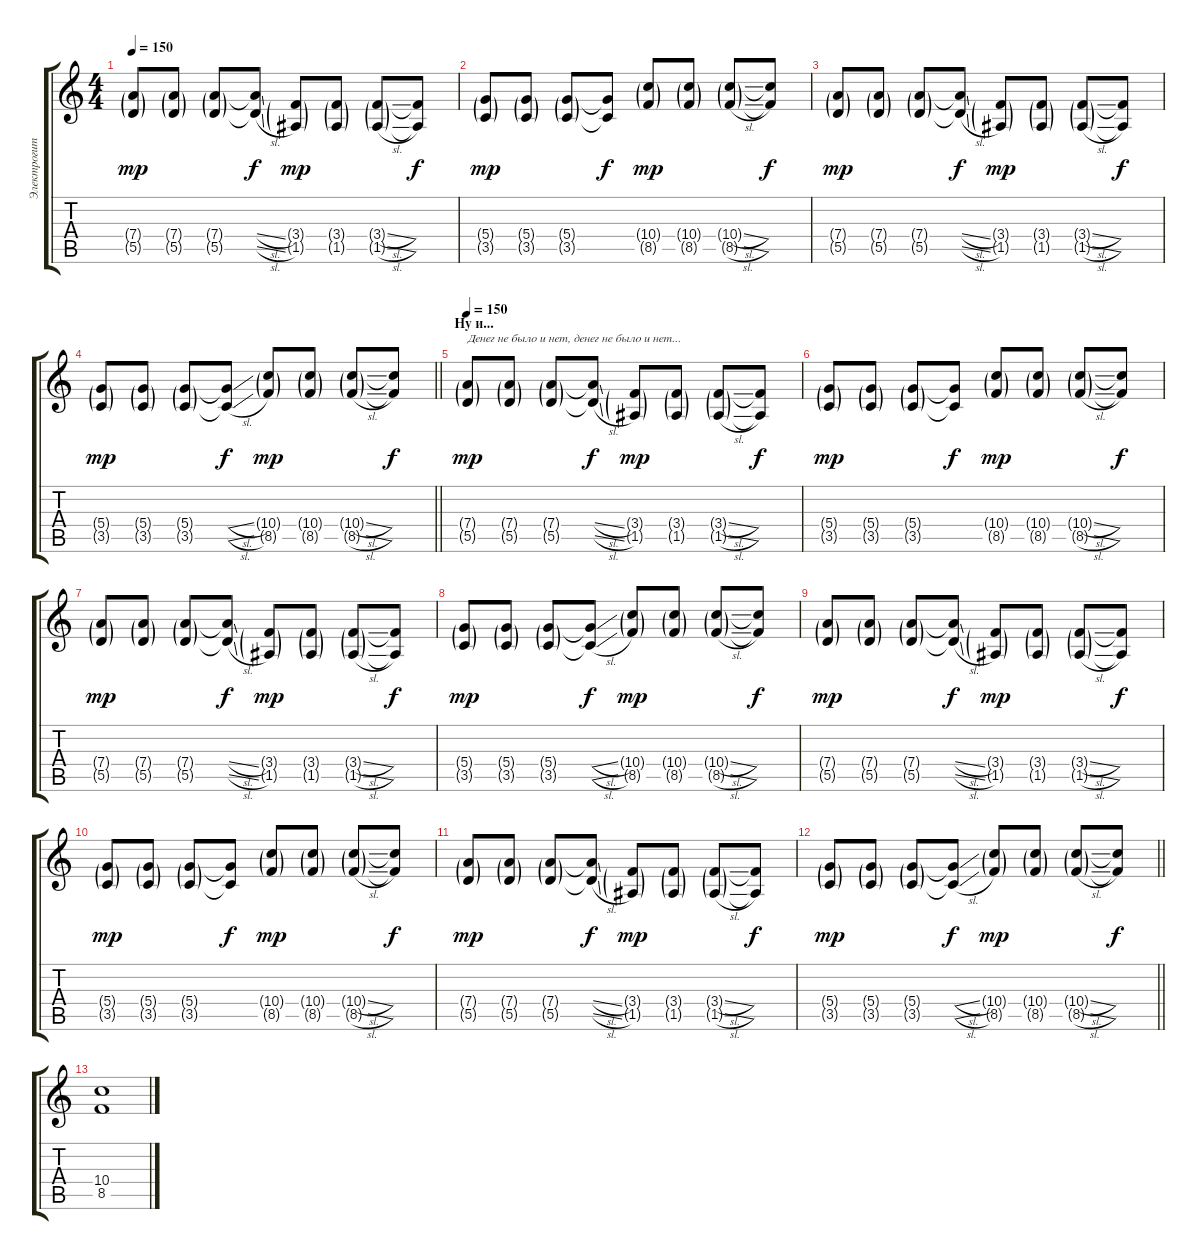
\track ("Электрогитара" "Электрогит") {instrument overdrivenguitar}
\staff {score tabs}
\tuning (E4 B3 G3 D3 A2 E2) {hide}
\ts (4 4)
\tempo 150
\clef g2
\ks c
(7.4{g} 5.5{g}).8{dy mp} (7.4{g} 5.5{g}).8 (7.4{g} 5.5{g}).8 (7.4{sl t} 5.5{sl t}).8{dy f} (3.4{g} 1.5{g}).8{dy mp} (3.4{g} 1.5{g}).8 (3.4{sl g} 1.5{sl g}).8 (3.4{t} 1.5{t}).8{dy f} |
(5.4{g} 3.5{g}).8{dy mp} (5.4{g} 3.5{g}).8 (5.4{g} 3.5{g}).8 (5.4{t} 3.5{t}).8{dy f} (10.4{g} 8.5{g}).8{dy mp} (10.4{g} 8.5{g}).8 (10.4{sl g} 8.5{sl g}).8 (10.4{t} 8.5{t}).8{dy f} |
(7.4{g} 5.5{g}).8{dy mp} (7.4{g} 5.5{g}).8 (7.4{g} 5.5{g}).8 (7.4{sl t} 5.5{sl t}).8{dy f} (3.4{g} 1.5{g}).8{dy mp} (3.4{g} 1.5{g}).8 (3.4{sl g} 1.5{sl g}).8 (3.4{t} 1.5{t}).8{dy f} |
\barLineRight lightlight
(5.4{g} 3.5{g}).8{dy mp} (5.4{g} 3.5{g}).8 (5.4{g} 3.5{g}).8 (5.4{sl t} 3.5{sl t}).8{dy f} (10.4{g} 8.5{g}).8{dy mp} (10.4{g} 8.5{g}).8 (10.4{sl g} 8.5{sl g}).8 (10.4{t} 8.5{t}).8{dy f} |
\section ("" "Ну и...")
\tempo 150
(7.4{g} 5.5{g}).8{txt "Денег не было и нет, денег не было и нет..." dy mp volume 16} (7.4{g} 5.5{g}).8 (7.4{g} 5.5{g}).8 (7.4{sl t} 5.5{sl t}).8{dy f} (3.4{g} 1.5{g}).8{dy mp} (3.4{g} 1.5{g}).8 (3.4{sl g} 1.5{sl g}).8 (3.4{t} 1.5{t}).8{dy f} |
(5.4{g} 3.5{g}).8{dy mp} (5.4{g} 3.5{g}).8 (5.4{g} 3.5{g}).8 (5.4{t} 3.5{t}).8{dy f} (10.4{g} 8.5{g}).8{dy mp} (10.4{g} 8.5{g}).8 (10.4{sl g} 8.5{sl g}).8 (10.4{t} 8.5{t}).8{dy f} |
(7.4{g} 5.5{g}).8{dy mp} (7.4{g} 5.5{g}).8 (7.4{g} 5.5{g}).8 (7.4{sl t} 5.5{sl t}).8{dy f} (3.4{g} 1.5{g}).8{dy mp} (3.4{g} 1.5{g}).8 (3.4{sl g} 1.5{sl g}).8 (3.4{t} 1.5{t}).8{dy f} |
(5.4{g} 3.5{g}).8{dy mp} (5.4{g} 3.5{g}).8 (5.4{g} 3.5{g}).8 (5.4{sl t} 3.5{sl t}).8{dy f} (10.4{g} 8.5{g}).8{dy mp} (10.4{g} 8.5{g}).8 (10.4{sl g} 8.5{sl g}).8 (10.4{t} 8.5{t}).8{dy f} |
(7.4{g} 5.5{g}).8{dy mp} (7.4{g} 5.5{g}).8 (7.4{g} 5.5{g}).8 (7.4{sl t} 5.5{sl t}).8{dy f} (3.4{g} 1.5{g}).8{dy mp} (3.4{g} 1.5{g}).8 (3.4{sl g} 1.5{sl g}).8 (3.4{t} 1.5{t}).8{dy f} |
(5.4{g} 3.5{g}).8{dy mp} (5.4{g} 3.5{g}).8 (5.4{g} 3.5{g}).8 (5.4{t} 3.5{t}).8{dy f} (10.4{g} 8.5{g}).8{dy mp} (10.4{g} 8.5{g}).8 (10.4{sl g} 8.5{sl g}).8 (10.4{t} 8.5{t}).8{dy f} |
(7.4{g} 5.5{g}).8{dy mp} (7.4{g} 5.5{g}).8 (7.4{g} 5.5{g}).8 (7.4{sl t} 5.5{sl t}).8{dy f} (3.4{g} 1.5{g}).8{dy mp} (3.4{g} 1.5{g}).8 (3.4{sl g} 1.5{sl g}).8 (3.4{t} 1.5{t}).8{dy f} |
\barLineRight lightlight
(5.4{g} 3.5{g}).8{dy mp} (5.4{g} 3.5{g}).8 (5.4{g} 3.5{g}).8 (5.4{sl t} 3.5{sl t}).8{dy f} (10.4{g} 8.5{g}).8{dy mp} (10.4{g} 8.5{g}).8 (10.4{sl g} 8.5{sl g}).8 (10.4{t} 8.5{t}).8{dy f} |
(10.4 8.5).1
